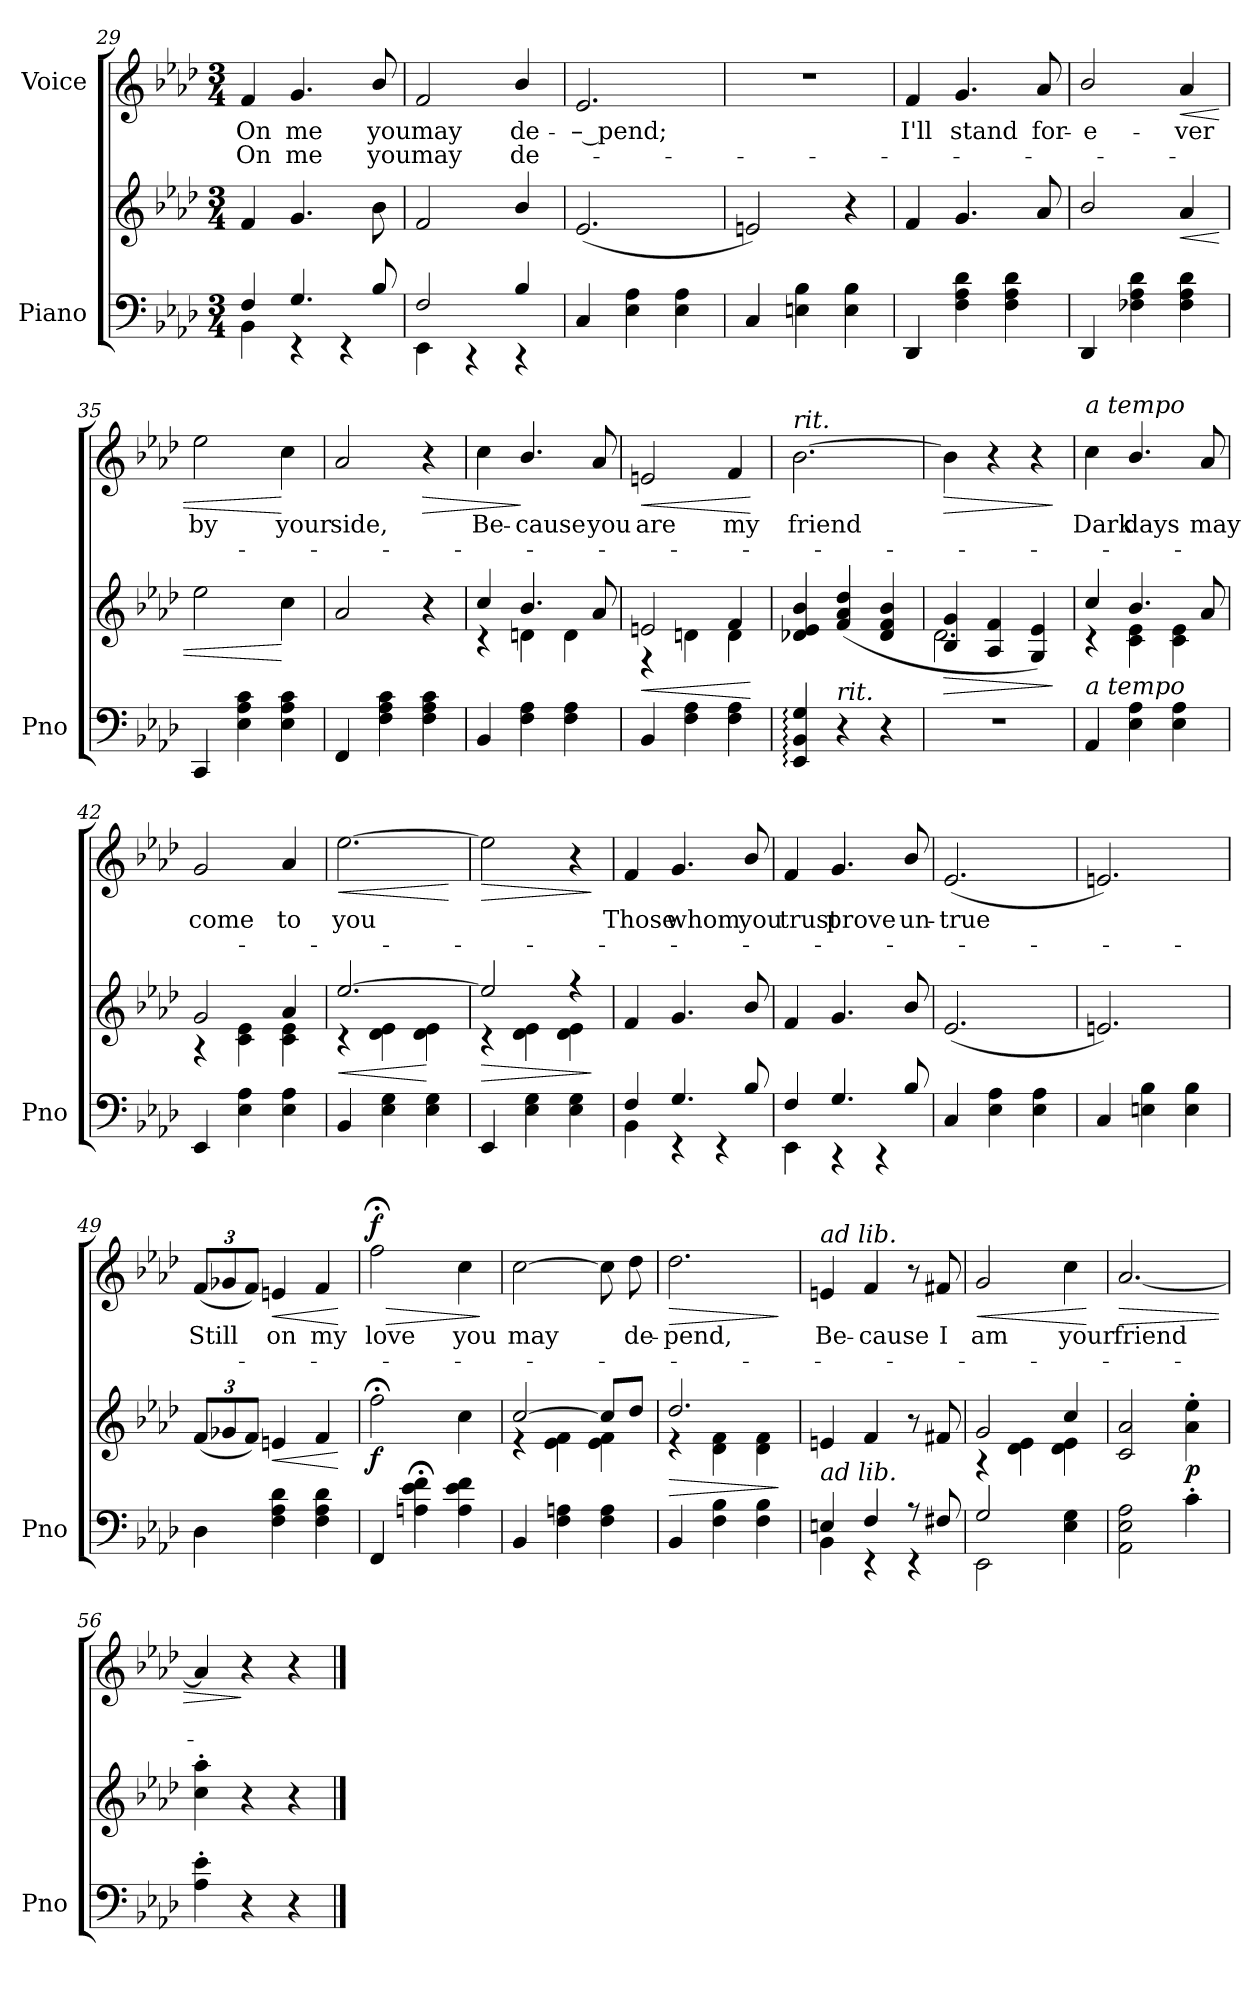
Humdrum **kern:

**kern	**kern	**dynam	**kern	**text	**text	**dynam
*part2	*part2	*part2	*part1	*part1	*part1	*part1
*staff3	*staff2	*staff2/3	*staff1	*staff1	*staff1	*staff1
*I"Piano	*	*	*I"Voice	*	*	*
*I'Pno	*	*	*	*	*	*
*clefF4	*clefG2	*	*clefG2	*	*	*
*k[b-e-a-d-]	*k[b-e-a-d-]	*	*k[b-e-a-d-]	*	*	*
*M3/4	*M3/4	*	*M3/4	*	*	*
=29	=29	=29	=29	=29	=29	=29
*^	*	*	*	*	*	*
!	!	!	!	!	!LO:LY:b	!LO:LY:b	!
4F/	4BB-\	4f/	.	4f/	On	On	.
!	!	!	!	!	!LO:LY:b	!LO:LY:b	!
4.G/	4r	4.g/	.	4.g/	me	me	.
.	4r	.	.	.	.	.	.
!	!	!	!	!	!LO:LY:b	!LO:LY:b	!
8B-/	.	8b-\	.	8b-/	you	you	.
=30	=30	=30	=30	=30	=30	=30	=30
!	!	!	!	!	!LO:LY:b	!LO:LY:b	!
2F/	4EE-:\	2f/	.	2f/	may	may	.
.	4r	.	.	.	.	.	.
!	!	!	!	!	!LO:LY:b	!LO:LY:b	!
4B-/	4r	4b-/	.	4b-/	de-	de-	.
!!LO:PB:g=z
=31	=31	=31	=31	=31	=31	=31	=31
!	!	!	!	!	!LO:LY:b	!	!
*v	*v	*	*	*	*	*	*
4C/	(<2.e-/	.	2.e-/	-– pend;	.	.
4E-\ 4A-\	.	.	.	.	.	.
4E-\ 4A-\	.	.	.	.	.	.
=32	=32	=32	=32	=32	=32	=32
4C/	2en/)	.	2.r	.	.	.
4En\ 4B-\	.	.	.	.	.	.
4E\ 4B-\	4r	.	.	.	.	.
=33	=33	=33	=33	=33	=33	=33
!	!	!	!	!LO:LY:b	!	!
4DD-/	4f/	.	4f/	I'll	.	.
!	!	!	!	!LO:LY:b	!	!
4F\ 4A-\ 4d-\	4.g/	.	4.g/	stand	.	.
4F\ 4A-\ 4d-\	.	.	.	.	.	.
!	!	!	!	!LO:LY:b	!	!
.	8a-/	.	8a-/	for-	.	.
=34	=34	=34	=34	=34	=34	=34
!	!	!	!	!LO:LY:b	!	!
4DD-/	2b-/	.	2b-/	-e-	.	.
4F-X\ 4A-\ 4d-\	.	.	.	.	.	.
!	!	!LO:HP:b	!	!LO:LY:b	!	!LO:HP:b
4F-\ 4A-\ 4d-\	4a-/	<	4a-/	-ver	.	<
=35	=35	=35	=35	=35	=35	=35
!	!	!	!	!LO:LY:b	!	!
4CC/	2ee-\	.	2ee-\	by	.	.
4E-\ 4A-\ 4c\	.	.	.	.	.	.
!	!	!	!	!LO:LY:b	!	!
4E-\ 4A-\ 4c\	4cc\	[	4cc\	your	.	[
=36	=36	=36	=36	=36	=36	=36
!	!	!	!	!LO:LY:b	!	!
4FF/	2a-/	.	2a-/	side,	.	.
4F\ 4A-\ 4c\	.	.	.	.	.	.
!	!	!	!	!	!	!LO:HP:b
4F\ 4A-\ 4c\	4r	.	4r	.	.	>
=37	=37	=37	=37	=37	=37	=37
*	*^	*	*	*	*	*
!	!	!	!	!	!LO:LY:b	!	!
4BB-/	4cc/	4r	.	4cc\	Be-	.	.
!	!	!	!	!	!LO:LY:b	!	!
4F\ 4A-\	4.b-/	4dn\	.	4.b-/	-cause	.	]
4F\ 4A-\	.	4d\	.	.	.	.	.
!	!	!	!	!	!LO:LY:b	!	!
.	8a-/	.	.	8a-/	you	.	.
!!LO:LB:g=z
=38	=38	=38	=38	=38	=38	=38	=38
!	!	!	!LO:HP:b	!	!LO:LY:b	!	!LO:HP:b
4BB-/	2en/	4r	<	2en/	are	.	<
4F\ 4A-\	.	4dn\	.	.	.	.	.
!	!	!	!	!	!LO:LY:b	!	!
4F\ 4A-\	4f/	4d\	.	4f/	my	.	.
*	*v	*v	*	*	*	*	*
.	.	[	.	.	.	[
=39	=39	=39	=39	=39	=39	=39
!	!	!	!LO:TX:a:i:t=rit.	!	!	!
!	!	!	!	!LO:LY:b	!	!
4EE-/: 4BB-/: 4G/:	4d-X/ 4e-/ 4b-/	.	[2.b-\	friend	.	.
!LO:TX:a:i:t=rit.	!	!	!	!	!	!
4r	(>4f/ 4a-/ 4dd-/	.	.	.	.	.
4r	4d-/ 4f/ 4b-/	.	.	.	.	.
=40	=40	=40	=40	=40	=40	=40
!	!	!LO:HP:b	!	!	!	!LO:HP:b
*	*^	*	*	*	*	*
2.r	4B-/ 4g/	2.d-\	>	4b-\]	.	.	>
.	4A-/ 4f/	.	.	4r	.	.	.
.	4G/ 4e-/)	.	.	4r	.	.	.
*	*v	*v	*	*	*	*	*
.	.	]	.	.	.	]
=41	=41	=41	=41	=41	=41	=41
*	*^	*	*	*	*	*
!	!	!	!	!LO:TX:a:i:t=a tempo	!	!	!
!LO:TX:a:i:t=a tempo	!	!	!	!	!	!	!
!	!	!	!	!	!LO:LY:b	!	!
4AA-/	4cc/	4r	.	4cc\	Dark	.	.
!	!	!	!	!	!LO:LY:b	!	!
4E-\ 4A-\	4.b-/	4c\ 4e-\	.	4.b-/	days	.	.
4E-\ 4A-\	.	4c\ 4e-\	.	.	.	.	.
!	!	!	!	!	!LO:LY:b	!	!
.	8a-/	.	.	8a-/	may	.	.
=42	=42	=42	=42	=42	=42	=42	=42
!	!	!	!	!	!LO:LY:b	!	!
4EE-/	2g/	4r	.	2g/	come	.	.
4E-\ 4A-\	.	4c\ 4e-\	.	.	.	.	.
!	!	!	!	!	!LO:LY:b	!	!
4E-\ 4A-\	4a-/	4c\ 4e-\	.	4a-/	to	.	.
=43	=43	=43	=43	=43	=43	=43	=43
!	!	!	!LO:HP:b	!	!LO:LY:b	!	!LO:HP:b
4BB-/	[2.ee-/	4r	<	[2.ee-\	you	.	<
4E-\ 4G\	.	4d-\ 4e-\	.	.	.	.	.
4E-\ 4G\	.	4d-\ 4e-\	[	.	.	.	.
*	*v	*v	*	*	*	*	*
.	.	.	.	.	.	[
=44	=44	=44	=44	=44	=44	=44
!	!	!LO:HP:b	!	!	!	!LO:HP:b
*	*^	*	*	*	*	*
4EE-/	2ee-/]	4r	>	2ee-\]	.	.	>
4E-\ 4G\	.	4d-\ 4e-\	.	.	.	.	.
4E-\ 4G\	4r	4d-\ 4e-\	.	4r	.	.	.
*	*v	*v	*	*	*	*	*
.	.	]	.	.	.	]
!!LO:LB:g=z
=45	=45	=45	=45	=45	=45	=45
*^	*	*	*	*	*	*
!	!	!	!	!	!LO:LY:b	!	!
4F/	4BB-\	4f/	.	4f/	Those	.	.
!	!	!	!	!	!LO:LY:b	!	!
4.G/	4r	4.g/	.	4.g/	whom	.	.
.	4r	.	.	.	.	.	.
!	!	!	!	!	!LO:LY:b	!	!
8B-/	.	8b-/	.	8b-/	you	.	.
=46	=46	=46	=46	=46	=46	=46	=46
!	!	!	!	!	!LO:LY:b	!	!
4F/	4EE-:\	4f/	.	4f/	trust	.	.
!	!	!	!	!	!LO:LY:b	!	!
4.G/	4r	4.g/	.	4.g/	prove	.	.
.	4r	.	.	.	.	.	.
!	!	!	!	!	!LO:LY:b	!	!
8B-/	.	8b-/	.	8b-/	un-	.	.
*v	*v	*	*	*	*	*	*
=47	=47	=47	=47	=47	=47	=47
!	!	!	!	!LO:LY:b	!	!
4C/	(<2.e-/	.	(<2.e-/	-true	.	.
4E-\ 4A-\	.	.	.	.	.	.
4E-\ 4A-\	.	.	.	.	.	.
=48	=48	=48	=48	=48	=48	=48
4C/	2.en/)	.	2.en/)	.	.	.
4En\ 4B-\	.	.	.	.	.	.
4E\ 4B-\	.	.	.	.	.	.
=49	=49	=49	=49	=49	=49	=49
*	*Xbrackettup	*	*Xbrackettup	*	*	*
!	!	!	!	!LO:LY:b	!	!
4D-\	(<12f/L	.	(<12f/L	Still	.	.
.	12g-X/	.	12g-X/	.	.	.
.	12f/J)	.	12f/J)	.	.	.
!	!	!LO:HP:b	!	!LO:LY:b	!	!LO:HP:b
4F\ 4A-\ 4d-\	4en/	<	4en/	on	.	<
!	!	!	!	!LO:LY:b	!	!
4F\ 4A-\ 4d-\	4f/	.	4f/	my	.	.
.	.	[	.	.	.	[
=50	=50	=50	=50	=50	=50	=50
!	!	!LO:DY:b	!	!LO:LY:b	!	!LO:HP:b
!	!	!	!	!	!	!LO:DY:n=1:a
4FF/	2ff;<\	f	2ff;<\	love	.	> f
4An\;< 4e-\;< 4f\;<	.	.	.	.	.	.
!	!	!	!	!LO:LY:b	!	!
4A\ 4e-\ 4f\	4cc\	.	4cc\	you	.	.
.	.	.	.	.	.	]
!!LO:LB:g=z
=51	=51	=51	=51	=51	=51	=51
*	*^	*	*	*	*	*
!	!	!	!	!	!LO:LY:b	!	!
4BB-/	[2cc/	4r	.	[2cc\	may	.	.
4F\ 4An\	.	4e-\ 4f\	.	.	.	.	.
4F\ 4A\	8cc/L]	4e-\ 4f\	.	8cc\]	.	.	.
!	!	!	!	!	!LO:LY:b	!	!
.	8dd-/J	.	.	8dd-\	de-	.	.
=52	=52	=52	=52	=52	=52	=52	=52
!	!	!	!LO:HP:b	!	!LO:LY:b	!	!LO:HP:b
4BB-/	2.dd-/	4r	>	2.dd-\	-pend,	.	>
4F\ 4B-\	.	4d-\ 4f\	.	.	.	.	.
4F\ 4B-\	.	4d-\ 4f\	.	.	.	.	.
*	*v	*v	*	*	*	*	*
.	.	]	.	.	.	]
=53	=53	=53	=53	=53	=53	=53
*^	*	*	*	*	*	*
!	!	!	!	!LO:TX:a:i:t=ad lib.	!	!	!
!LO:TX:a:i:t=ad lib.	!	!	!	!	!	!	!
!	!	!	!	!	!LO:LY:b	!	!
4En/	4BB-\	4en/	.	4en/	Be-	.	.
!	!	!	!	!	!LO:LY:b	!	!
4F/	4r	4f/	.	4f/	-cause	.	.
8r	4r	8r	.	8r	.	.	.
!	!	!	!	!	!LO:LY:b	!	!
8F#X/	.	8f#X/	.	8f#X/	I	.	.
=54	=54	=54	=54	=54	=54	=54	=54
*	*	*^	*	*	*	*	*
!	!	!	!	!	!	!LO:LY:b	!	!LO:HP:b
2G/	2EE-:\	2g/	4r	.	2g/	am	.	<
.	.	.	4d-\ 4e-\	.	.	.	.	.
!	!	!	!	!	!	!LO:LY:b	!	!
4E-\ 4G\	4ryy	4cc/	4d-\ 4e-\	.	4cc\	your	.	.
*v	*v	*	*	*	*	*	*	*
*	*v	*v	*	*	*	*	*
.	.	.	.	.	.	[
=55	=55	=55	=55	=55	=55	=55
!	!	!	!	!LO:LY:b	!	!LO:HP:b
2AA-\ 2E-\ 2A-\	2c/ 2a-/	.	[2.a-/	friend	.	>
!	!	!LO:DY:b	!	!	!	!
4c'\	4a-\' 4ee-\'	p	.	.	.	.
=56	=56	=56	=56	=56	=56	=56
4A-\' 4e-\'	4cc\' 4aa-\'	.	4a-/]	.	.	.
4r	4r	.	4r	.	.	]
4r	4r	.	4r	.	.	.
==	==	==	==	==	==	==
*-	*-	*-	*-	*-	*-	*-
